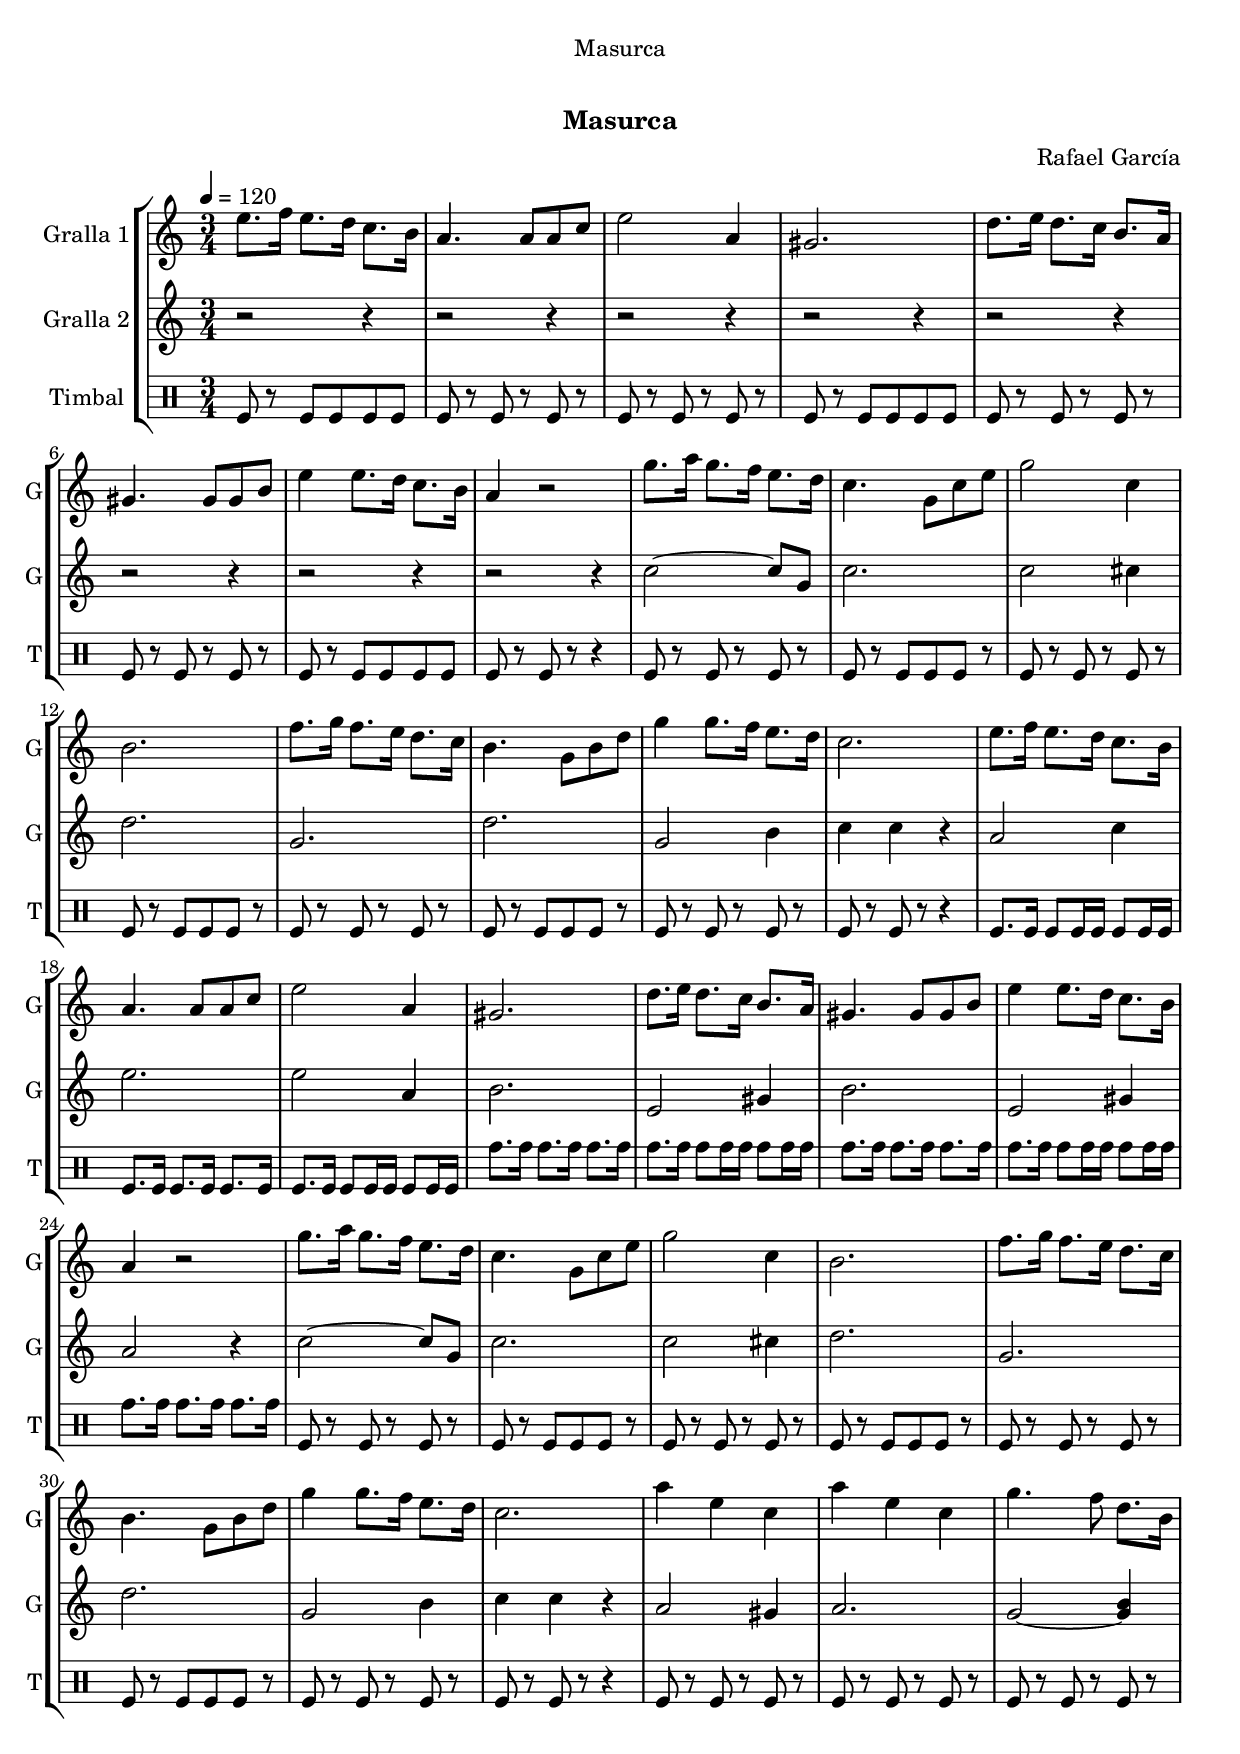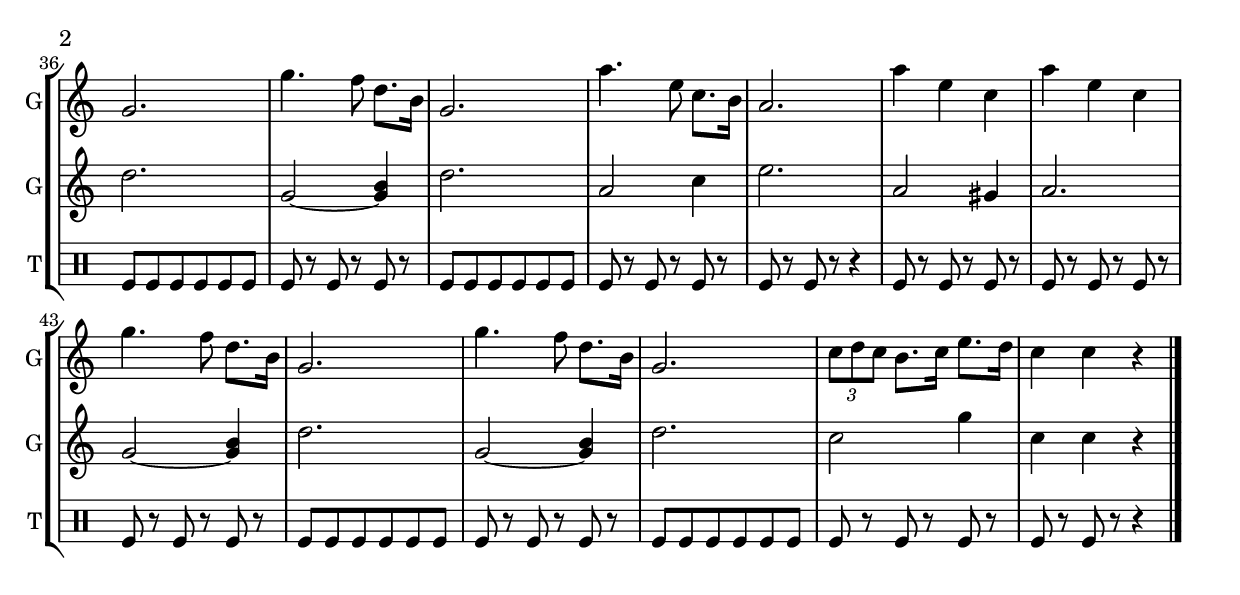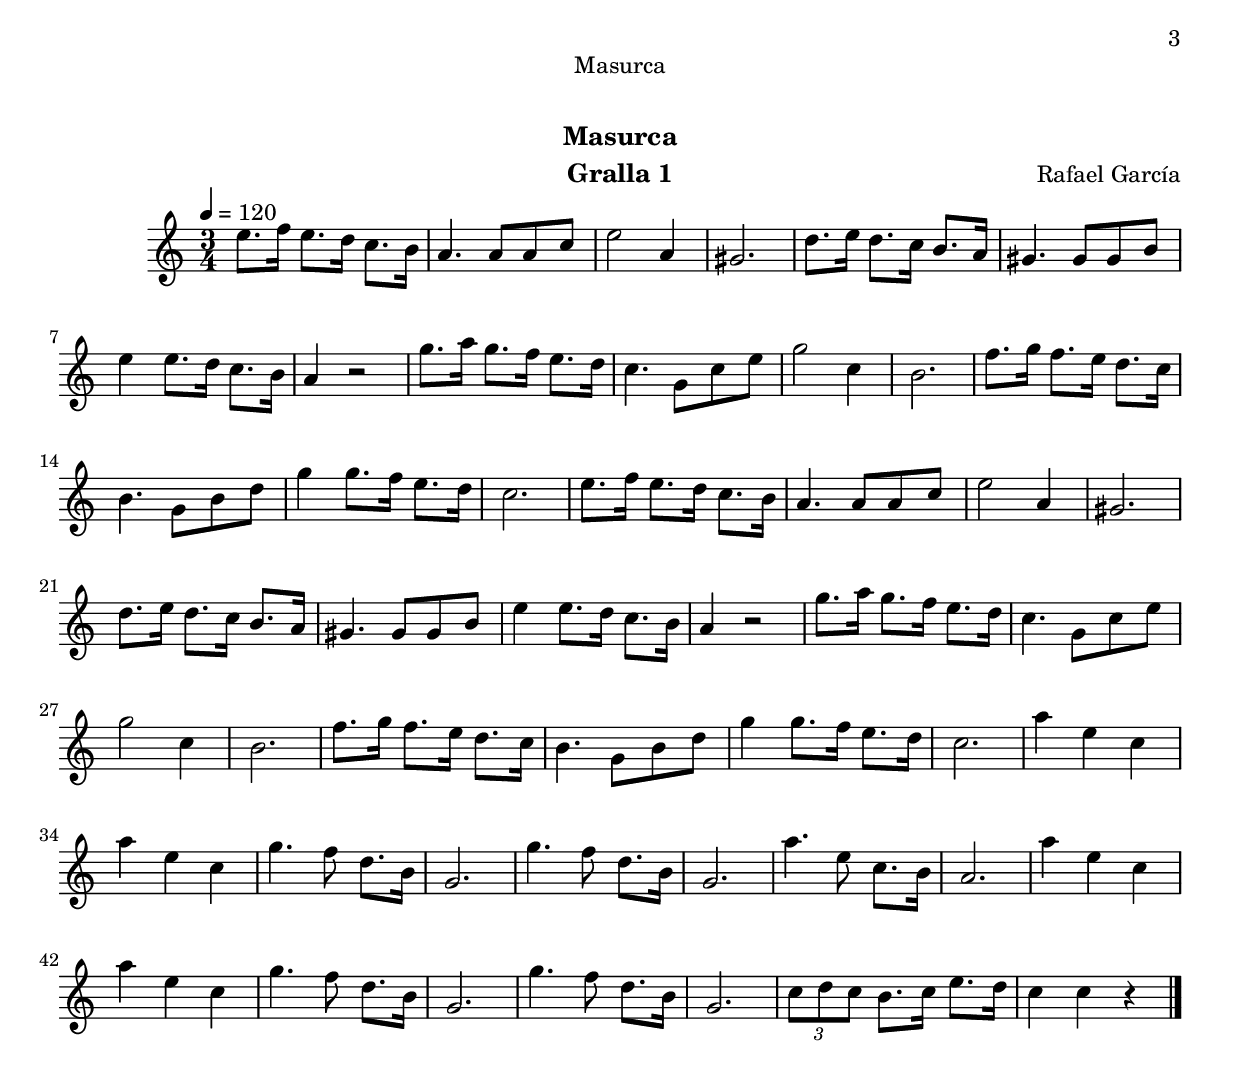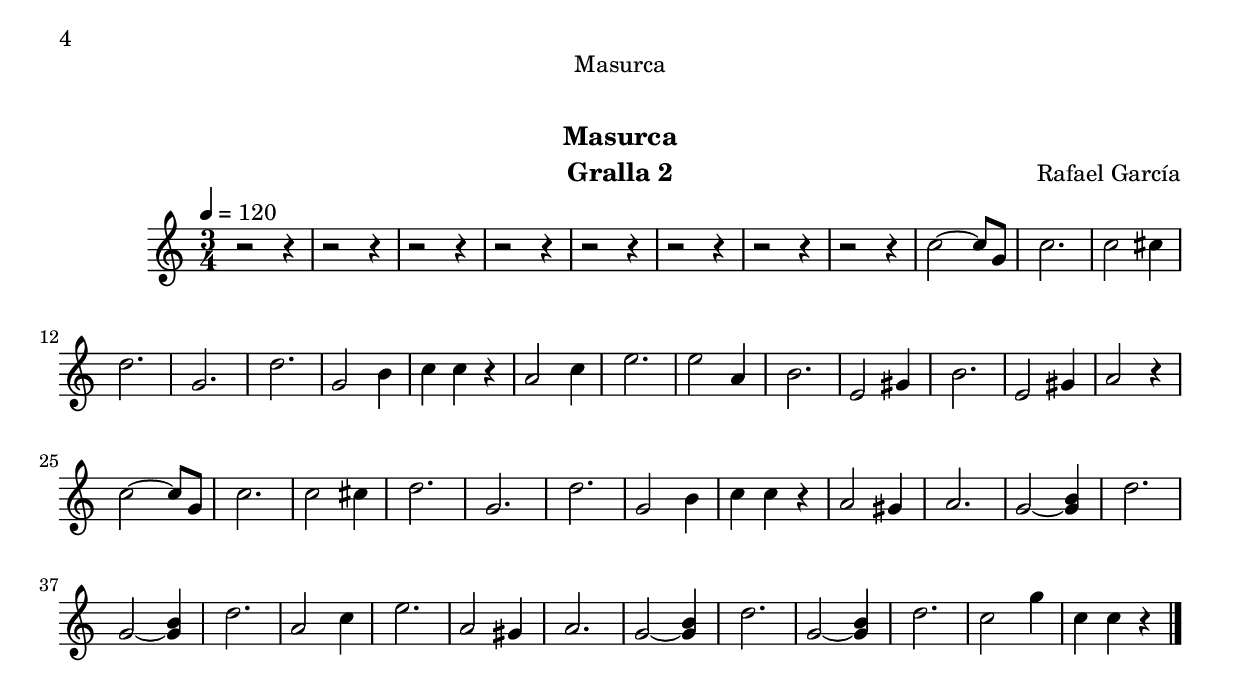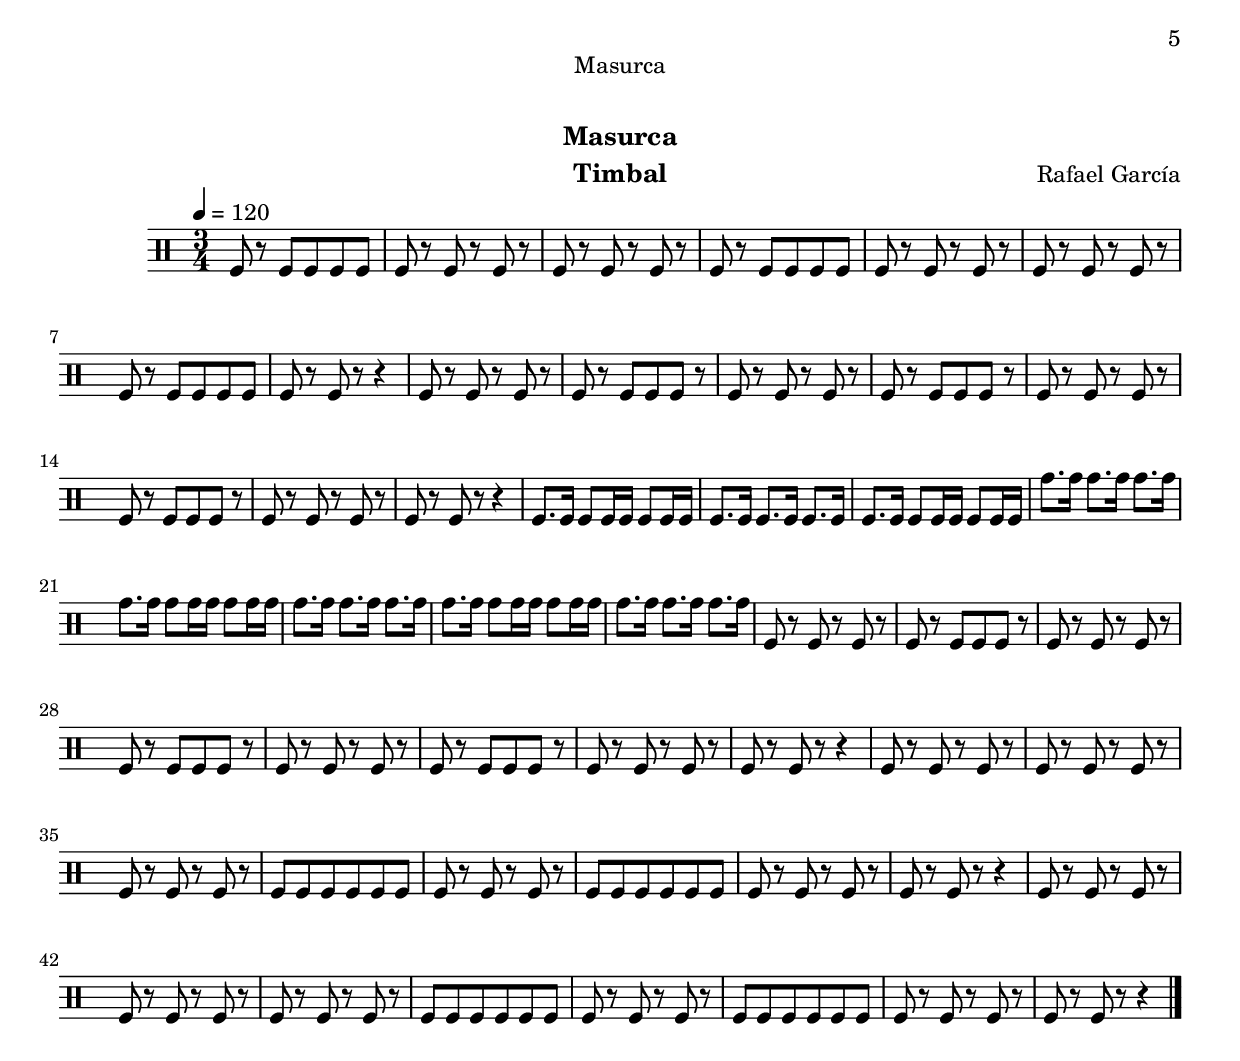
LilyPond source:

\version "2.22.1"

\header {
  dedication="Masurca"
  title="  "
  subtitle="Masurca"
  subsubtitle=""
  poet=""
  meter=""
  piece=""
  composer="Rafael García"
  arranger=""
  opus=""
  instrument=""
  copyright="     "
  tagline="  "
}

liniaroAa =
\relative e''
{
  \tempo 4=120
  \clef treble
  \key c \major
  \time 3/4
  e8. f16 e8. d16 c8. b16  |
  a4. a8 a c  |
  e2 a,4  |
  gis2.  |
  %05
  d'8. e16 d8. c16 b8. a16  |
  gis4. gis8 gis b  |
  e4 e8. d16 c8. b16  |
  a4 r2  |
  g'8. a16 g8. f16 e8. d16  |
  %10
  c4. g8 c e  |
  g2 c,4  |
  b2.  |
  f'8. g16 f8. e16 d8. c16  |
  b4. g8 b d  |
  %15
  g4 g8. f16 e8. d16  |
  c2.  |
  e8. f16 e8. d16 c8. b16  |
  a4. a8 a c  |
  e2 a,4  |
  %20
  gis2.  |
  d'8. e16 d8. c16 b8. a16  |
  gis4. gis8 gis b  |
  e4 e8. d16 c8. b16  |
  a4 r2  |
  %25
  g'8. a16 g8. f16 e8. d16  |
  c4. g8 c e  |
  g2 c,4  |
  b2.  |
  f'8. g16 f8. e16 d8. c16  |
  %30
  b4. g8 b d  |
  g4 g8. f16 e8. d16  |
  c2.  |
  a'4 e c  |
  a'4 e c  |
  %35
  g'4. f8 d8. b16  |
  g2.  |
  g'4. f8 d8. b16  |
  g2.  |
  a'4. e8 c8. b16  |
  %40
  a2.  |
  a'4 e c  |
  a'4 e c  |
  g'4. f8 d8. b16  |
  g2.  |
  %45
  g'4. f8 d8. b16  |
  g2.  |
  \times 2/3 { c8 d c } b8. c16 e8. d16  |
  c4 c r  \bar "|."
}

liniaroAb =
\relative c''
{
  \tempo 4=120
  \clef treble
  \key c \major
  \time 3/4
  r2 r4  |
  r2 r4  |
  r2 r4  |
  r2 r4  |
  %05
  r2 r4  |
  r2 r4  |
  r2 r4  |
  r2 r4  |
  c2 ~ c8 g  |
  %10
  c2.  |
  c2 cis4  |
  d2.  |
  g,2.  |
  d'2.  |
  %15
  g,2 b4  |
  c4 c r  |
  a2 c4  |
  e2.  |
  e2 a,4  |
  %20
  b2.  |
  e,2 gis4  |
  b2.  |
  e,2 gis4  |
  a2 r4  |
  %25
  c2 ~ c8 g  |
  c2.  |
  c2 cis4  |
  d2.  |
  g,2.  |
  %30
  d'2.  |
  g,2 b4  |
  c4 c r  |
  a2 gis4  |
  a2.  |
  %35
  g2 ~ <g b>4  |
  d'2.  |
  g,2 ~ <g b>4  |
  d'2.  |
  a2 c4  |
  %40
  e2.  |
  a,2 gis4  |
  a2.  |
  g2 ~ <g b>4  |
  d'2.  |
  %45
  g,2 ~ <g b>4  |
  d'2.  |
  c2 g'4  |
  c,4 c r  \bar "|."
}

liniaroAc =
\drummode
{
  \tempo 4=120
  \time 3/4
  tomfl8 r tomfl tomfl tomfl tomfl  |
  tomfl8 r tomfl r tomfl r  |
  tomfl8 r tomfl r tomfl r  |
  tomfl8 r tomfl tomfl tomfl tomfl  |
  %05
  tomfl8 r tomfl r tomfl r  |
  tomfl8 r tomfl r tomfl r  |
  tomfl8 r tomfl tomfl tomfl tomfl  |
  tomfl8 r tomfl r r4  |
  tomfl8 r tomfl r tomfl r  |
  %10
  tomfl8 r tomfl tomfl tomfl r  |
  tomfl8 r tomfl r tomfl r  |
  tomfl8 r tomfl tomfl tomfl r  |
  tomfl8 r tomfl r tomfl r  |
  tomfl8 r tomfl tomfl tomfl r  |
  %15
  tomfl8 r tomfl r tomfl r  |
  tomfl8 r tomfl r r4  |
  tomfl8. tomfl16 tomfl8 tomfl16 tomfl tomfl8 tomfl16 tomfl  |
  tomfl8. tomfl16 tomfl8. tomfl16 tomfl8. tomfl16  |
  tomfl8. tomfl16 tomfl8 tomfl16 tomfl tomfl8 tomfl16 tomfl  |
  %20
  tomh8. tomh16 tomh8. tomh16 tomh8. tomh16  |
  tomh8. tomh16 tomh8 tomh16 tomh tomh8 tomh16 tomh  |
  tomh8. tomh16 tomh8. tomh16 tomh8. tomh16  |
  tomh8. tomh16 tomh8 tomh16 tomh tomh8 tomh16 tomh  |
  tomh8. tomh16 tomh8. tomh16 tomh8. tomh16  |
  %25
  tomfl8 r tomfl r tomfl r  |
  tomfl8 r tomfl tomfl tomfl r  |
  tomfl8 r tomfl r tomfl r  |
  tomfl8 r tomfl tomfl tomfl r  |
  tomfl8 r tomfl r tomfl r  |
  %30
  tomfl8 r tomfl tomfl tomfl r  |
  tomfl8 r tomfl r tomfl r  |
  tomfl8 r tomfl r r4  |
  tomfl8 r tomfl r tomfl r  |
  tomfl8 r tomfl r tomfl r  |
  %35
  tomfl8 r tomfl r tomfl r  |
  tomfl8 tomfl tomfl tomfl tomfl tomfl  |
  tomfl8 r tomfl r tomfl r  |
  tomfl8 tomfl tomfl tomfl tomfl tomfl  |
  tomfl8 r tomfl r tomfl r  |
  %40
  tomfl8 r tomfl r r4  |
  tomfl8 r tomfl r tomfl r  |
  tomfl8 r tomfl r tomfl r  |
  tomfl8 r tomfl r tomfl r  |
  tomfl8 tomfl tomfl tomfl tomfl tomfl  |
  %45
  tomfl8 r tomfl r tomfl r  |
  tomfl8 tomfl tomfl tomfl tomfl tomfl  |
  tomfl8 r tomfl r tomfl r  |
  tomfl8 r tomfl r r4  \bar "|."
}

\bookpart {
  \score {
    \new StaffGroup {
      \override Score.RehearsalMark #'self-alignment-X = #LEFT
      <<
        \new Staff \with {instrumentName = #"Gralla 1" shortInstrumentName = #"G"} \liniaroAa
        \new Staff \with {instrumentName = #"Gralla 2" shortInstrumentName = #"G"} \liniaroAb
        \new DrumStaff \with {instrumentName = #"Timbal" shortInstrumentName = #"T"} \liniaroAc
      >>
    }
    \layout {}
  }
  \score { \unfoldRepeats
    \new StaffGroup {
      \override Score.RehearsalMark #'self-alignment-X = #LEFT
      <<
        \new Staff \with {instrumentName = #"Gralla 1" shortInstrumentName = #"G"} \liniaroAa
        \new Staff \with {instrumentName = #"Gralla 2" shortInstrumentName = #"G"} \liniaroAb
        \new DrumStaff \with {instrumentName = #"Timbal" shortInstrumentName = #"T"} \liniaroAc
      >>
    }
    \midi {}
  }
}

\bookpart {
  \header {instrument="Gralla 1"}
  \score {
    \new StaffGroup {
      \override Score.RehearsalMark #'self-alignment-X = #LEFT
      <<
        \new Staff \liniaroAa
      >>
    }
    \layout {}
  }
  \score { \unfoldRepeats
    \new StaffGroup {
      \override Score.RehearsalMark #'self-alignment-X = #LEFT
      <<
        \new Staff \liniaroAa
      >>
    }
    \midi {}
  }
}

\bookpart {
  \header {instrument="Gralla 2"}
  \score {
    \new StaffGroup {
      \override Score.RehearsalMark #'self-alignment-X = #LEFT
      <<
        \new Staff \liniaroAb
      >>
    }
    \layout {}
  }
  \score { \unfoldRepeats
    \new StaffGroup {
      \override Score.RehearsalMark #'self-alignment-X = #LEFT
      <<
        \new Staff \liniaroAb
      >>
    }
    \midi {}
  }
}

\bookpart {
  \header {instrument="Timbal"}
  \score {
    \new StaffGroup {
      \override Score.RehearsalMark #'self-alignment-X = #LEFT
      <<
        \new DrumStaff \liniaroAc
      >>
    }
    \layout {}
  }
  \score { \unfoldRepeats
    \new StaffGroup {
      \override Score.RehearsalMark #'self-alignment-X = #LEFT
      <<
        \new DrumStaff \liniaroAc
      >>
    }
    \midi {}
  }
}

